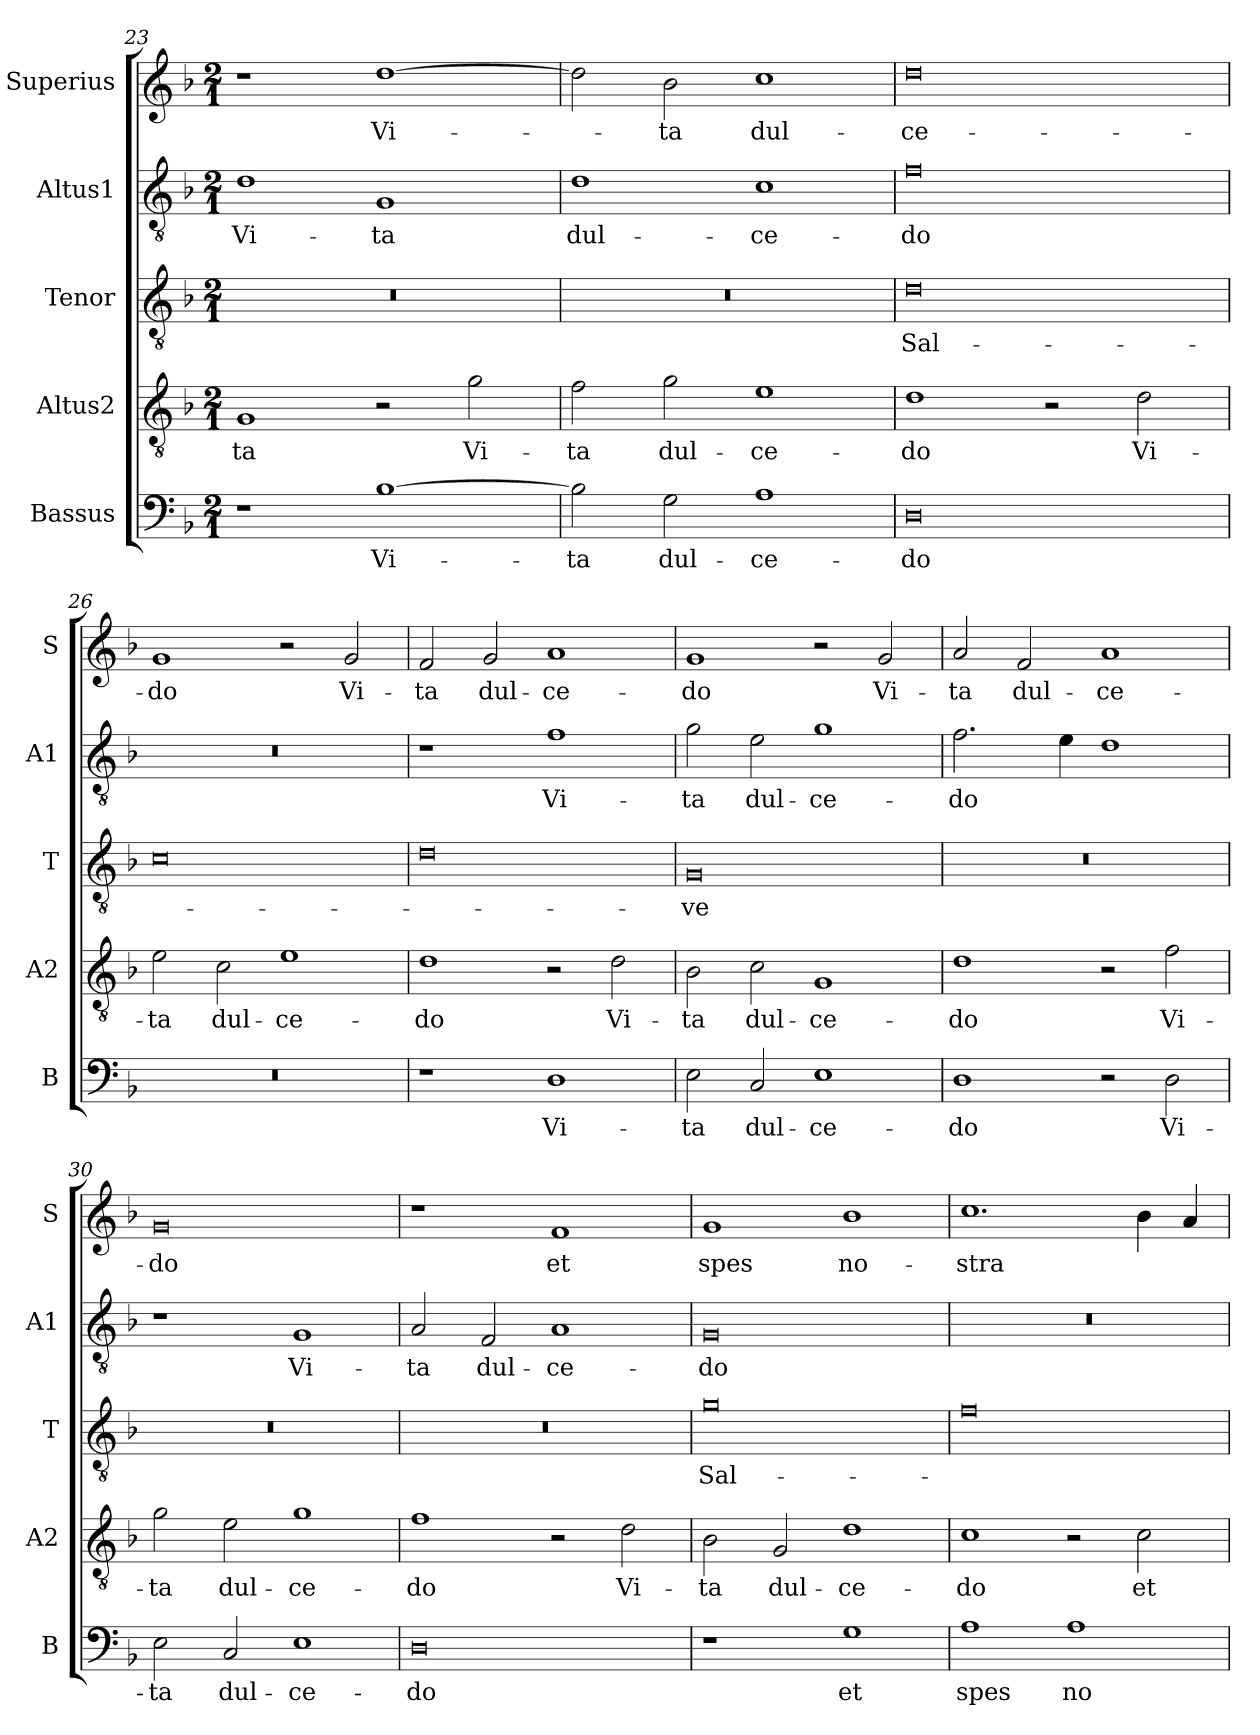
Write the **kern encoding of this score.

**kern	**text	**kern	**text	**kern	**text	**kern	**text	**kern	**text
*part5	*part5	*part4	*part4	*part3	*part3	*part2	*part2	*part1	*part1
*staff5	*staff5	*staff4	*staff4	*staff3	*staff3	*staff2	*staff2	*staff1	*staff1
*I"Bassus	*	*I"Altus2	*	*I"Tenor	*	*I"Altus1	*	*I"Superius	*
*I'B	*	*I'A2	*	*I'T	*	*I'A1	*	*I'S	*
*clefF4	*	*clefGv2	*	*clefGv2	*	*clefGv2	*	*clefG2	*
*k[b-]	*	*k[b-]	*	*k[b-]	*	*k[b-]	*	*k[b-]	*
*M2/1	*	*M2/1	*	*M2/1	*	*M2/1	*	*M2/1	*
=23	=23	=23	=23	=23	=23	=23	=23	=23	=23
1r	.	1G	-ta	0r	.	1d	Vi-	1r	.
[1B-	Vi-	2r	.	.	.	1G	-ta	[1dd	Vi-
.	.	2g\	Vi-	.	.	.	.	.	.
=24	=24	=24	=24	=24	=24	=24	=24	=24	=24
2B-\]	-ta	2f\	-ta	0r	.	1d	dul-	2dd\]	.
2G\	dul-	2g\	dul-	.	.	.	.	2b-\	-ta
1A	-ce-	1e	-ce-	.	.	1c	-ce-	1cc	dul-
=25	=25	=25	=25	=25	=25	=25	=25	=25	=25
0D	-do	1d	-do	0d	Sal-	0f	-do	0dd	-ce-
.	.	2r	.	.	.	.	.	.	.
.	.	2d\	Vi-	.	.	.	.	.	.
=26	=26	=26	=26	=26	=26	=26	=26	=26	=26
0r	.	2e\	-ta	0c	.	0r	.	1g	-do
.	.	2c\	dul-	.	.	.	.	.	.
.	.	1e	-ce-	.	.	.	.	2r	.
.	.	.	.	.	.	.	.	2g/	Vi-
=27	=27	=27	=27	=27	=27	=27	=27	=27	=27
1r	.	1d	-do	0d	.	1r	.	2f/	-ta
.	.	.	.	.	.	.	.	2g/	dul-
1D	Vi-	2r	.	.	.	1f	Vi-	1a	-ce-
.	.	2d\	Vi-	.	.	.	.	.	.
=28	=28	=28	=28	=28	=28	=28	=28	=28	=28
2E\	-ta	2B-\	-ta	0G	-ve	2g\	-ta	1g	-do
2C/	dul-	2c\	dul-	.	.	2e\	dul-	.	.
1E	-ce-	1G	-ce-	.	.	1g	-ce-	2r	.
.	.	.	.	.	.	.	.	2g/	Vi-
=29	=29	=29	=29	=29	=29	=29	=29	=29	=29
1D	-do	1d	-do	0r	.	2.f\	-do	2a/	-ta
.	.	.	.	.	.	.	.	2f/	dul-
.	.	.	.	.	.	4e\	.	.	.
2r	.	2r	.	.	.	1d	.	1a	-ce-
2D\	Vi-	2f\	Vi-	.	.	.	.	.	.
=30	=30	=30	=30	=30	=30	=30	=30	=30	=30
2E\	-ta	2g\	-ta	0r	.	1r	.	0g	-do
2C/	dul-	2e\	dul-	.	.	.	.	.	.
1E	-ce-	1g	-ce-	.	.	1G	Vi-	.	.
=31	=31	=31	=31	=31	=31	=31	=31	=31	=31
0D	-do	1f	-do	0r	.	2A/	-ta	1r	.
.	.	.	.	.	.	2F/	dul-	.	.
.	.	2r	.	.	.	1A	-ce-	1f	et
.	.	2d\	Vi-	.	.	.	.	.	.
=32	=32	=32	=32	=32	=32	=32	=32	=32	=32
1r	.	2B-\	-ta	0g	Sal-	0G	-do	1g	spes
.	.	2G/	dul-	.	.	.	.	.	.
1G	et	1d	-ce-	.	.	.	.	1b-	no-
=33	=33	=33	=33	=33	=33	=33	=33	=33	=33
1A	spes	1c	-do	0f	.	0r	.	1.cc	-stra
1A	no-	2r	.	.	.	.	.	.	.
.	.	2c\	et	.	.	.	.	4b-\	.
.	.	.	.	.	.	.	.	4a/	.
=	=	=	=	=	=	=	=	=	=
*-	*-	*-	*-	*-	*-	*-	*-	*-	*-
